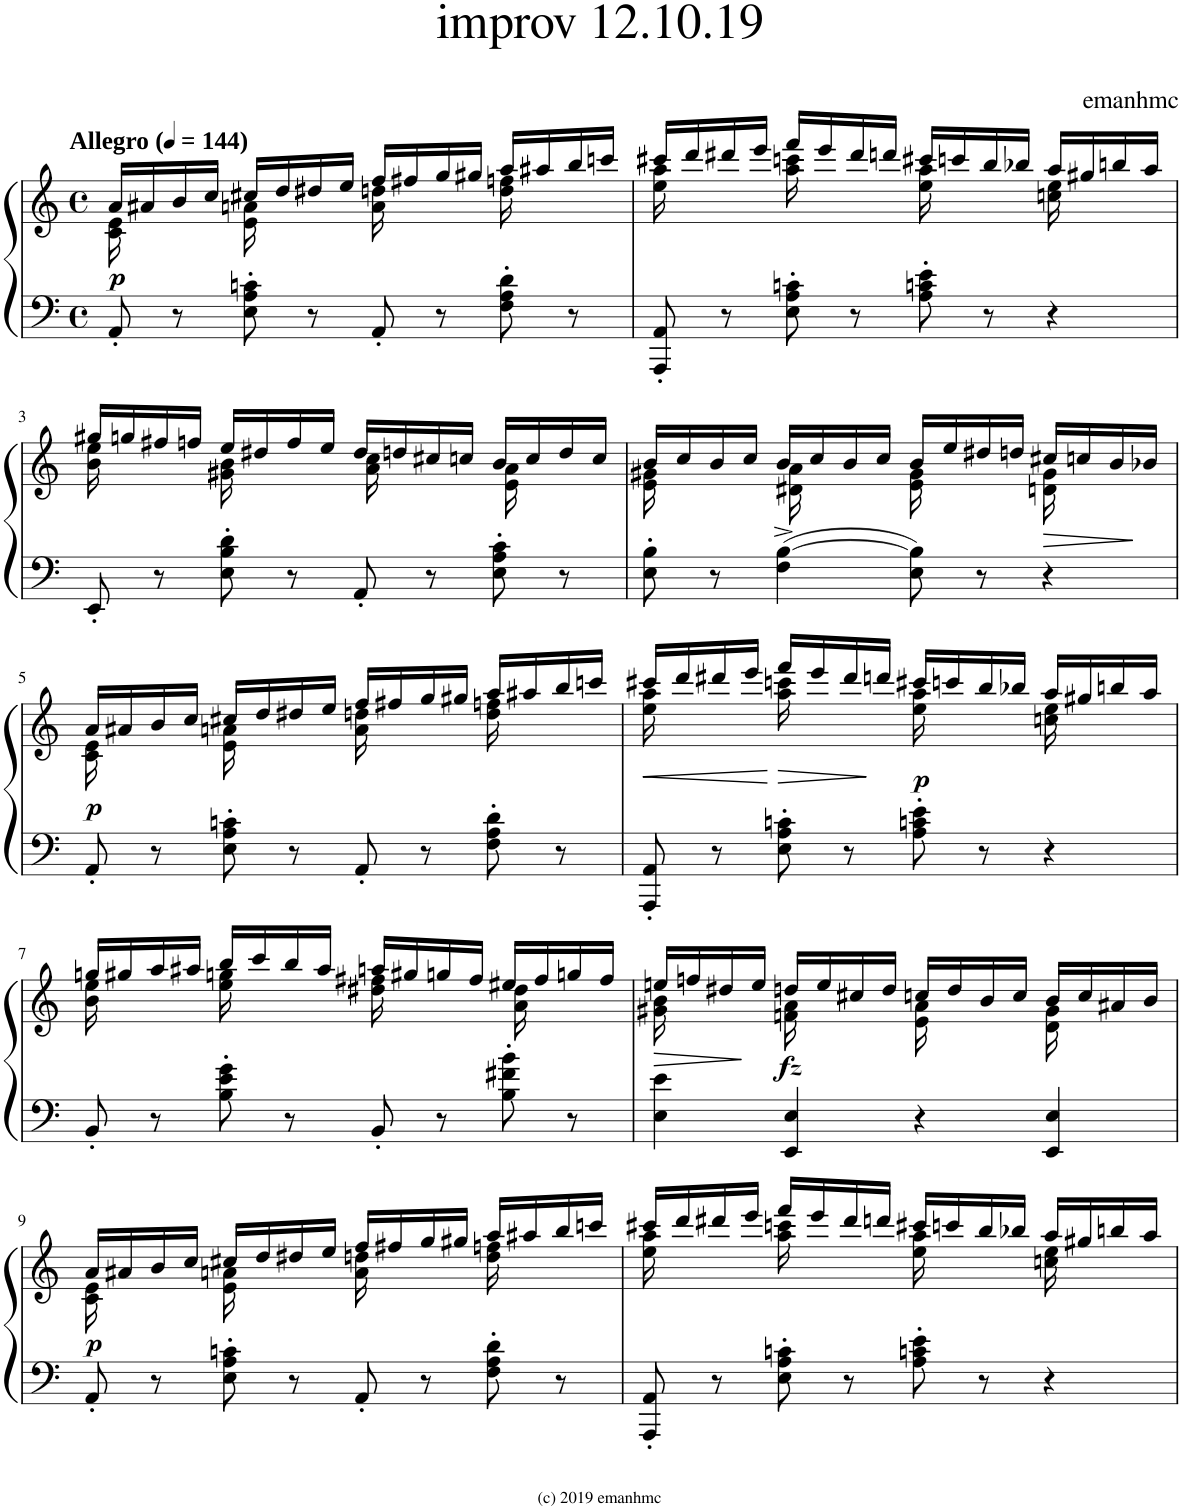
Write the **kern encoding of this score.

**kern	**kern	**dynam
*part1	*part1	*part1
*staff2	*staff1	*staff1/2
*I"Piano	*	*
*I'Pno.	*	*
*clefF4	*clefG2	*
*k[]	*k[]	*
*M4/4	*M4/4	*
*met(c)	*met(c)	*
*MM144	*MM144	*
=1	=1	=1
*	*^	*
!	!LO:TX:a:B:t=Allegro	!	!
!	!	!	!LO:DY:b
8AA'/	16a/LL	16c\ 16e\	p
.	16a#X/	8.ryy	.
8r	16b/	.	.
.	16cc/JJ	.	.
8E\' 8A\' 8cn\'	16cc#X/LL	16e\ 16an\	.
.	16dd/	8.ryy	.
8r	16dd#X/	.	.
.	16ee/JJ	.	.
8AA'/	16ff/LL	16a\ 16ddn\	.
.	16ff#X/	8.ryy	.
8r	16gg/	.	.
.	16gg#X/JJ	.	.
8F\' 8A\' 8d\'	16aa/LL	16dd\ 16ffn\	.
.	16aa#X/	8.ryy	.
8r	16bb/	.	.
.	16cccn/JJ	.	.
=2	=2	=2	=2
8AAA/' 8AA/'	16ccc#X/LL	16ee\ 16aa\	.
.	16ddd/	8.ryy	.
8r	16ddd#X/	.	.
.	16eee/JJ	.	.
8E\' 8A\' 8cn\'	16fff/LL	16aa\ 16cccn\	.
.	16eee/	8.ryy	.
8r	16ddd#/	.	.
.	16dddn/JJ	.	.
8A\' 8cn\' 8e\'	16ccc#X/LL	16ee\ 16aa\	.
.	16cccn/	8.ryy	.
8r	16bb/	.	.
.	16bb-X/JJ	.	.
4r	16aa/LL	16ccn\ 16ee\	.
.	16gg#X/	8.ryy	.
.	16bbn/	.	.
.	16aa/JJ	.	.
!!LO:LB:g=z	!!
=3	=3	=3	=3
8EE'/	16gg#X/LL	16b\ 16ee\	.
.	16ggn/	8.ryy	.
8r	16ff#X/	.	.
.	16ffn/JJ	.	.
8E\' 8B\' 8d\'	16ee/LL	16g#X\ 16b\	.
.	16dd#X/	8.ryy	.
8r	16ff/	.	.
.	16ee/JJ	.	.
8AA'/	16dd#/LL	16a\ 16cc\	.
.	16ddn/	8.ryy	.
8r	16cc#X/	.	.
.	16ccn/JJ	.	.
8E\' 8A\' 8c\'	16b/LL	16e\ 16a\	.
.	16cc/	8.ryy	.
8r	16dd/	.	.
.	16cc/JJ	.	.
=4	=4	=4	=4
8E\' 8B\'	16b/LL	16e\ 16g#X\	.
.	16cc/	8.ryy	.
8r	16b/	.	.
.	16cc/JJ	.	.
4F\^ [4B\^	16b/LL	16d#X\ 16a\	.
.	16cc/	8.ryy	.
.	16b/	.	.
.	16cc/JJ	.	.
8E\ 8B\]	16b/LL	16e\ 16g#\	.
.	16ee/	8.ryy	.
8r	16dd#X/	.	.
.	16ddn/JJ	.	.
!	!	!	!LO:HP:b
4r	16cc#X/LL	16dn\ 16g#\	>
.	16ccn/	8.ryy	.
.	16b/	.	.
.	16b-X/JJ	.	]
!!LO:LB:g=z	!!
=5	=5	=5	=5
!	!	!	!LO:DY:b
8AA'/	16a/LL	16c\ 16e\	p
.	16a#X/	8.ryy	.
8r	16b/	.	.
.	16cc/JJ	.	.
8E\' 8A\' 8cn\'	16cc#X/LL	16e\ 16an\	.
.	16dd/	8.ryy	.
8r	16dd#X/	.	.
.	16ee/JJ	.	.
8AA'/	16ff/LL	16a\ 16ddn\	.
.	16ff#X/	8.ryy	.
8r	16gg/	.	.
.	16gg#X/JJ	.	.
8F\' 8A\' 8d\'	16aa/LL	16dd\ 16ffn\	.
.	16aa#X/	8.ryy	.
8r	16bb/	.	.
.	16cccn/JJ	.	.
=6	=6	=6	=6
!	!	!	!LO:HP:b
8AAA/' 8AA/'	16ccc#X/LL	16ee\ 16aa\	<
.	16ddd/	8.ryy	.
8r	16ddd#X/	.	.
.	16eee/JJ	.	.
!	!	!	!LO:HP:n=1:b
8E\' 8A\' 8cn\'	16fff/LL	16aa\ 16cccn\	[ >
.	16eee/	8.ryy	.
8r	16ddd#/	.	.
.	16dddn/JJ	.	]
!	!	!	!LO:DY:b
8A\' 8cn\' 8e\'	16ccc#X/LL	16ee\ 16aa\	p
.	16cccn/	8.ryy	.
8r	16bb/	.	.
.	16bb-X/JJ	.	.
4r	16aa/LL	16ccn\ 16ee\	.
.	16gg#X/	8.ryy	.
.	16bbn/	.	.
.	16aa/JJ	.	.
!!LO:LB:g=z	!!
=7	=7	=7	=7
8BB'/	16ggn/LL	16b\ 16ee\	.
.	16gg#X/	8.ryy	.
8r	16aa/	.	.
.	16aa#X/JJ	.	.
8B\' 8e\' 8g\'	16bb/LL	16ee\ 16ggn\	.
.	16ccc/	8.ryy	.
8r	16bb/	.	.
.	16aa#/JJ	.	.
8BB'/	16aan/LL	16dd#X\ 16ff#X\	.
.	16gg#X/	8.ryy	.
8r	16ggn/	.	.
.	16ff#/JJ	.	.
8B\' 8f#X\' 8b\'	16ee#X/LL	16a\ 16dd#\	.
.	16ff#/	8.ryy	.
8r	16ggn/	.	.
.	16ff#/JJ	.	.
=8	=8	=8	=8
!	!	!	!LO:HP:b
4E\ 4e\	16een/LL	16g#X\ 16b\	>
.	16ffn/	8.ryy	.
.	16dd#X/	.	.
.	16ee/JJ	.	]
!	!	!	!LO:DY:b
4EE/ 4E/	16ddn/LL	16fn\ 16a\	fz
.	16ee/	8.ryy	.
.	16cc#X/	.	.
.	16dd/JJ	.	.
4r	16ccn/LL	16e\ 16a\	.
.	16dd/	8.ryy	.
.	16b/	.	.
.	16cc/JJ	.	.
4EE/ 4E/	16b/LL	16d\ 16g#\	.
.	16cc/	8.ryy	.
.	16a#X/	.	.
.	16b/JJ	.	.
!!LO:LB:g=z	!!
=9	=9	=9	=9
!	!	!	!LO:DY:b
8AA'/	16a/LL	16c\ 16e\	p
.	16a#X/	8.ryy	.
8r	16b/	.	.
.	16cc/JJ	.	.
8E\' 8A\' 8cn\'	16cc#X/LL	16e\ 16an\	.
.	16dd/	8.ryy	.
8r	16dd#X/	.	.
.	16ee/JJ	.	.
8AA'/	16ff/LL	16a\ 16ddn\	.
.	16ff#X/	8.ryy	.
8r	16gg/	.	.
.	16gg#X/JJ	.	.
8F\' 8A\' 8d\'	16aa/LL	16dd\ 16ffn\	.
.	16aa#X/	8.ryy	.
8r	16bb/	.	.
.	16cccn/JJ	.	.
=10	=10	=10	=10
8AAA/' 8AA/'	16ccc#X/LL	16ee\ 16aa\	.
.	16ddd/	8.ryy	.
8r	16ddd#X/	.	.
.	16eee/JJ	.	.
8E\' 8A\' 8cn\'	16fff/LL	16aa\ 16cccn\	.
.	16eee/	8.ryy	.
8r	16ddd#/	.	.
.	16dddn/JJ	.	.
8A\' 8cn\' 8e\'	16ccc#X/LL	16ee\ 16aa\	.
.	16cccn/	8.ryy	.
8r	16bb/	.	.
.	16bb-X/JJ	.	.
4r	16aa/LL	16ccn\ 16ee\	.
.	16gg#X/	8.ryy	.
.	16bbn/	.	.
.	16aa/JJ	.	.
*	*v	*v	*
=	=	=
*-	*-	*-
